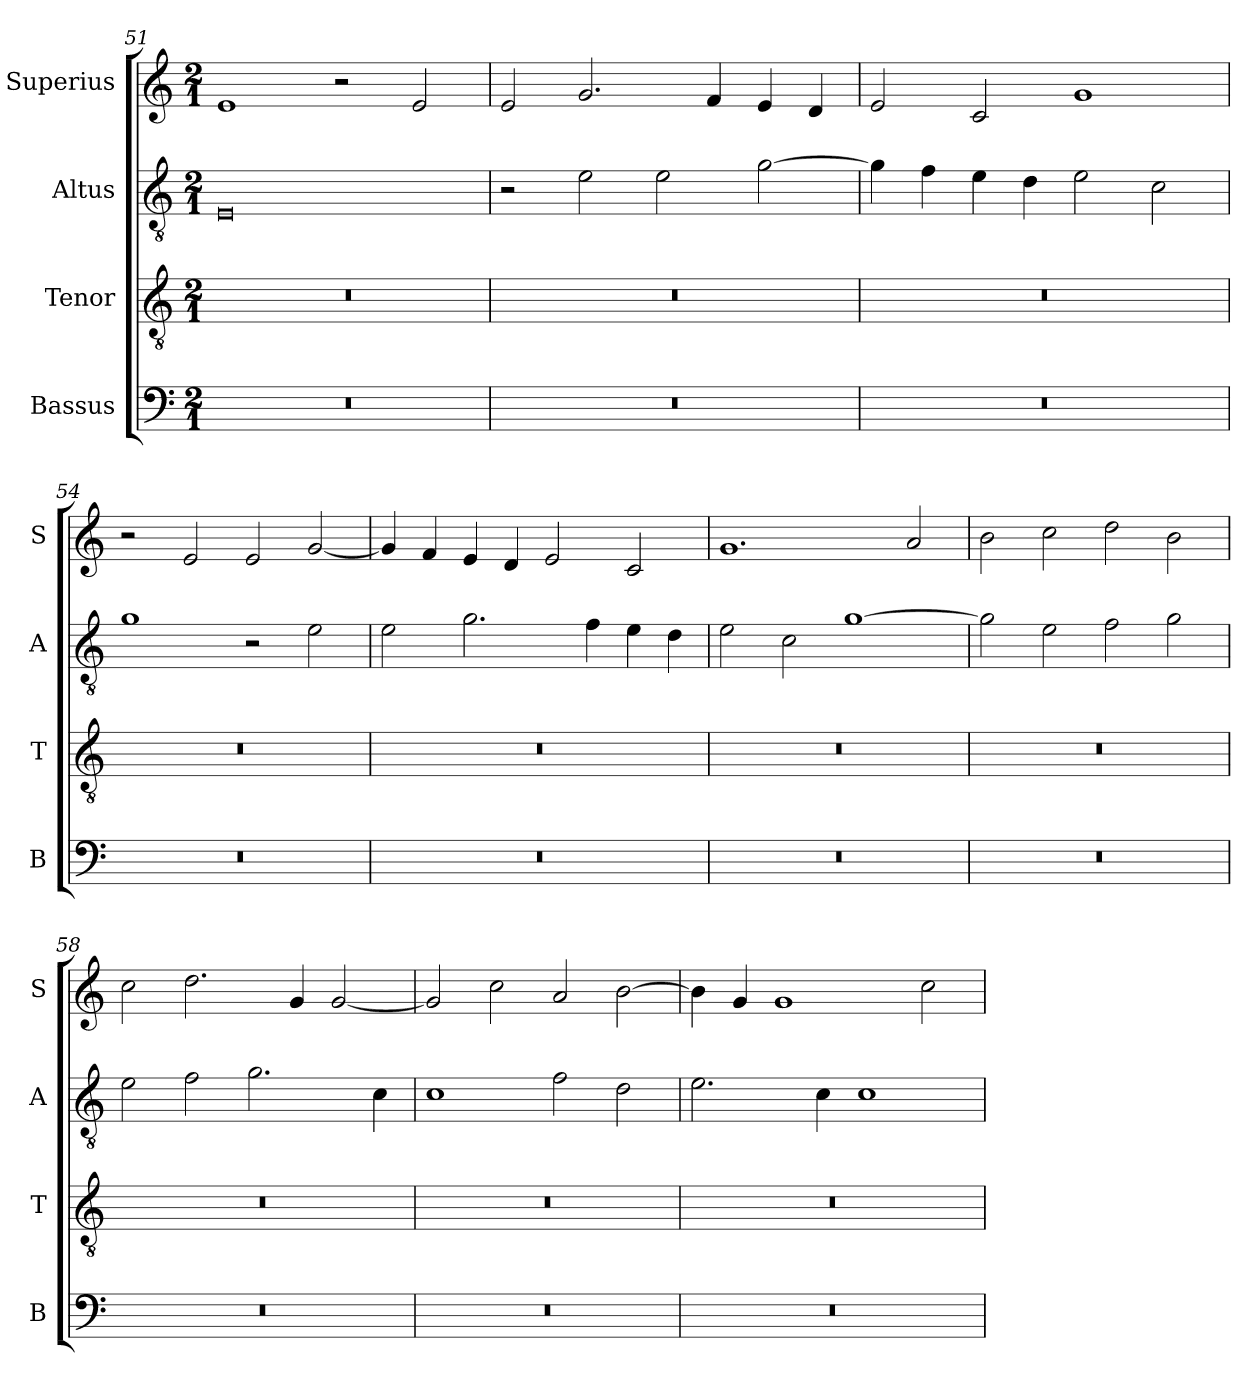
**kern	**kern	**kern	**kern
*part4	*part3	*part2	*part1
*staff4	*staff3	*staff2	*staff1
*I"Bassus	*I"Tenor	*I"Altus	*I"Superius
*I'B	*I'T	*I'A	*I'S
*clefF4	*clefGv2	*clefGv2	*clefG2
*k[]	*k[]	*k[]	*k[]
*M2/1	*M2/1	*M2/1	*M2/1
=51	=51	=51	=51
0r	0r	0E	1e
.	.	.	2r
.	.	.	2e/
=52	=52	=52	=52
0r	0r	2r	2e/
.	.	2e\	2.g/
.	.	2e\	.
.	.	.	4f/
.	.	[2g\	4e/
.	.	.	4d/
=53	=53	=53	=53
0r	0r	4g\]	2e/
.	.	4f\	.
.	.	4e\	2c/
.	.	4d\	.
.	.	2e\	1g
.	.	2c\	.
=54	=54	=54	=54
0r	0r	1g	2r
.	.	.	2e/
.	.	2r	2e/
.	.	2e\	[2g/
=55	=55	=55	=55
0r	0r	2e\	4g/]
.	.	.	4f/
.	.	2.g\	4e/
.	.	.	4d/
.	.	.	2e/
.	.	4f\	.
.	.	4e\	2c/
.	.	4d\	.
=56	=56	=56	=56
0r	0r	2e\	1.g
.	.	2c\	.
.	.	[1g	.
.	.	.	2a/
=57	=57	=57	=57
0r	0r	2g\]	2b\
.	.	2e\	2cc\
.	.	2f\	2dd\
.	.	2g\	2b\
=58	=58	=58	=58
0r	0r	2e\	2cc\
.	.	2f\	2.dd\
.	.	2.g\	.
.	.	.	4g/
.	.	.	[2g/
.	.	4c\	.
=59	=59	=59	=59
0r	0r	1c	2g/]
.	.	.	2cc\
.	.	2f\	2a/
.	.	2d\	[2b\
=60	=60	=60	=60
0r	0r	2.e\	4b\]
.	.	.	4g/
.	.	.	1g
.	.	4c\	.
.	.	1c	.
.	.	.	2cc\
=	=	=	=
*-	*-	*-	*-
